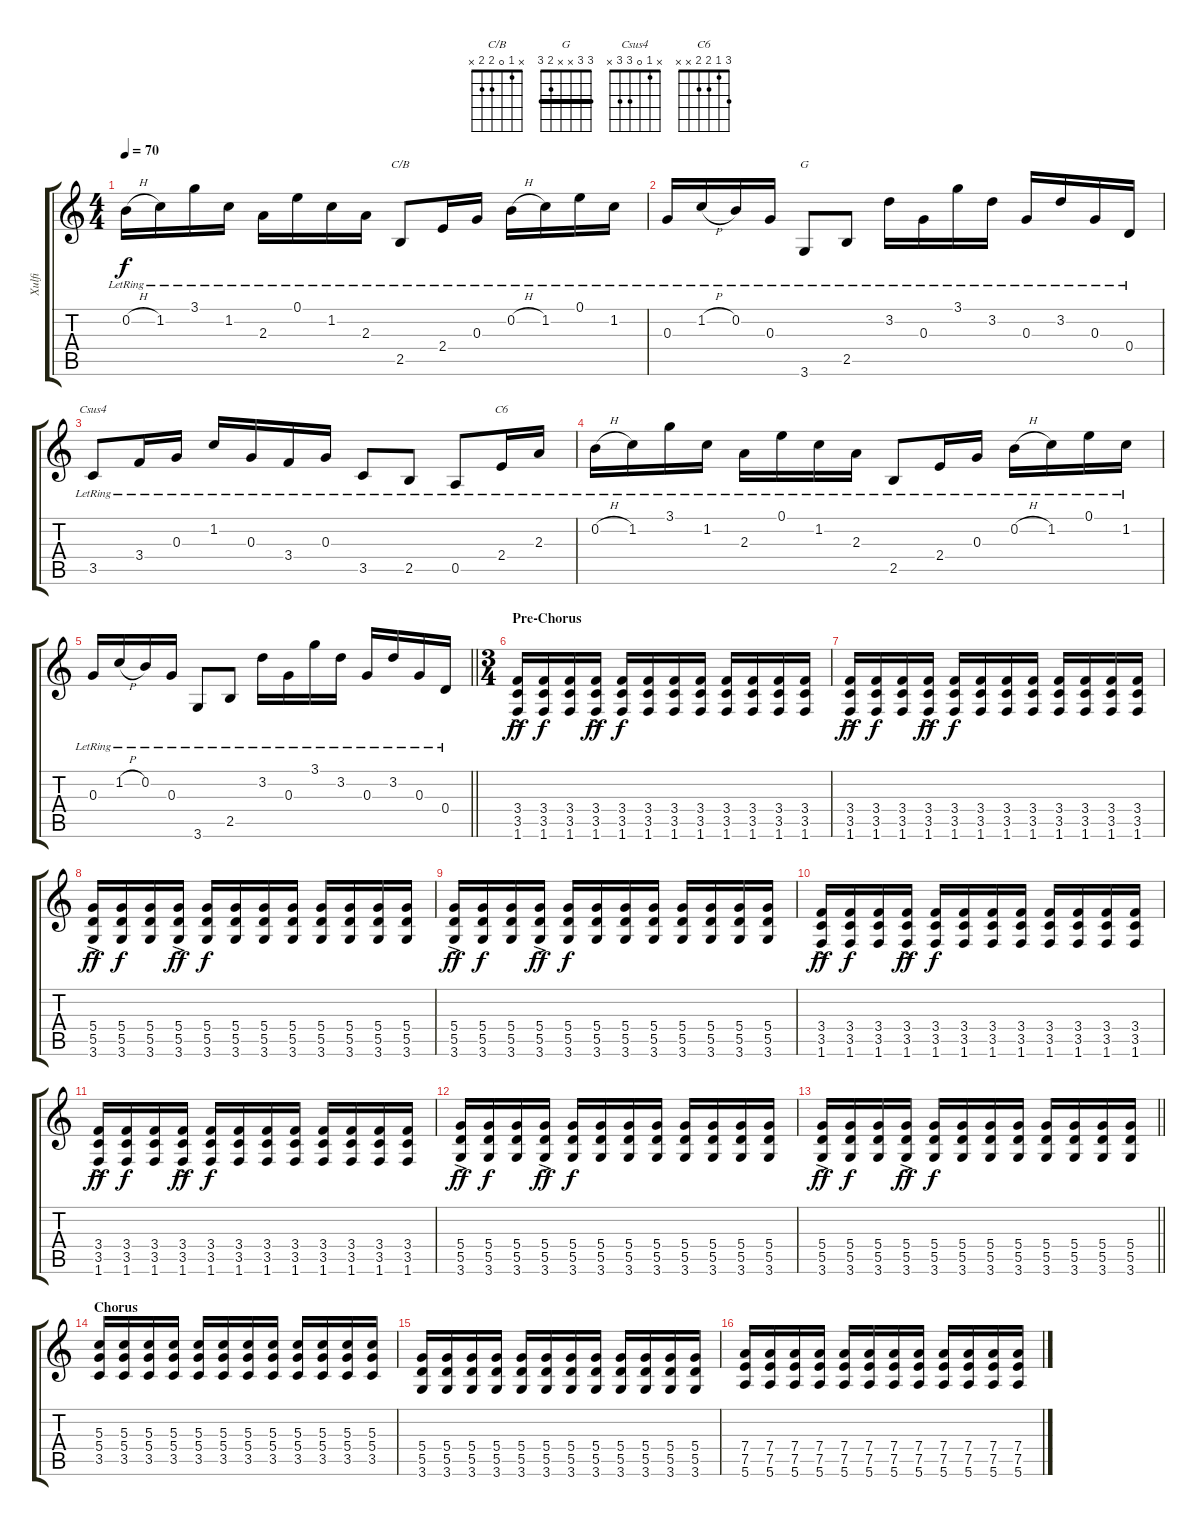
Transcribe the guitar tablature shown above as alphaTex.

\track ("Xulfi" "Xulfi") {instrument electricguitarclean}
\staff {score tabs}
\tuning (E4 B3 G3 D3 A2 E2) {hide}
\chord ("C/B" x 1 0 2 2 x)
\chord ("G" 3 3 x x 2 3) {barre 3}
\chord ("Csus4" x 1 0 3 3 x)
\chord ("C6" 3 1 2 2 x x)
\ts (4 4)
\tempo 70
\clef g2
\ks c
0.2{h lr}.16{dy f} 1.2{lr}.16 3.1{lr}.16 1.2{lr}.16 2.3{lr}.16 0.1{lr}.16 1.2{lr}.16 2.3{lr}.16 2.5{lr}.8{ch "C/B"} 2.4{lr}.16 0.3{lr}.16 0.2{h lr}.16 1.2{lr}.16 0.1{lr}.16 1.2{lr}.16 |
0.3{lr}.16 1.2{h lr}.16 0.2{lr}.16 0.3{lr}.16 3.6{lr}.8{ch "G"} 2.5{lr}.8 3.2{lr}.16 0.3{lr}.16 3.1{lr}.16 3.2{lr}.16 0.3{lr}.16 3.2{lr}.16 0.3{lr}.16 0.4{lr}.16 |
3.5{lr}.8{ch "Csus4"} 3.4{lr}.16 0.3{lr}.16 1.2{lr}.16 0.3{lr}.16 3.4{lr}.16 0.3{lr}.16 3.5{lr}.8 2.5{lr}.8 0.5{lr}.8 2.4{lr}.16{ch "C6"} 2.3{lr}.16 |
0.2{h lr}.16 1.2{lr}.16 3.1{lr}.16 1.2{lr}.16 2.3{lr}.16 0.1{lr}.16 1.2{lr}.16 2.3{lr}.16 2.5{lr}.8 2.4{lr}.16 0.3{lr}.16 0.2{h lr}.16 1.2{lr}.16 0.1{lr}.16 1.2{lr}.16 |
\barLineRight lightlight
0.3{lr}.16 1.2{h lr}.16 0.2{lr}.16 0.3{lr}.16 3.6{lr}.8 2.5{lr}.8 3.2{lr}.16 0.3{lr}.16 3.1{lr}.16 3.2{lr}.16 0.3{lr}.16 3.2{lr}.16 0.3{lr}.16 0.4{lr}.16 |
\ts (3 4)
\section ("" "Pre-Chorus")
(3.4{ac} 3.5{ac} 1.6{ac}).16{dy ff volume 12 balance 0 instrument distortionguitar} (3.4 3.5 1.6).16{dy f} (3.4 3.5 1.6).16 (3.4{ac} 3.5{ac} 1.6{ac}).16{dy ff} (3.4 3.5 1.6).16{dy f} (3.4 3.5 1.6).16 (3.4 3.5 1.6).16 (3.4 3.5 1.6).16 (3.4 3.5 1.6).16 (3.4 3.5 1.6).16 (3.4 3.5 1.6).16 (3.4 3.5 1.6).16 |
(3.4{ac} 3.5{ac} 1.6{ac}).16{dy ff} (3.4 3.5 1.6).16{dy f} (3.4 3.5 1.6).16 (3.4{ac} 3.5{ac} 1.6{ac}).16{dy ff} (3.4 3.5 1.6).16{dy f} (3.4 3.5 1.6).16 (3.4 3.5 1.6).16 (3.4 3.5 1.6).16 (3.4 3.5 1.6).16 (3.4 3.5 1.6).16 (3.4 3.5 1.6).16 (3.4 3.5 1.6).16 |
(5.4{ac} 5.5{ac} 3.6{ac}).16{dy ff} (5.4 5.5 3.6).16{dy f} (5.4 5.5 3.6).16 (5.4{ac} 5.5{ac} 3.6{ac}).16{dy ff} (5.4 5.5 3.6).16{dy f} (5.4 5.5 3.6).16 (5.4 5.5 3.6).16 (5.4 5.5 3.6).16 (5.4 5.5 3.6).16 (5.4 5.5 3.6).16 (5.4 5.5 3.6).16 (5.4 5.5 3.6).16 |
(5.4{ac} 5.5{ac} 3.6{ac}).16{dy ff} (5.4 5.5 3.6).16{dy f} (5.4 5.5 3.6).16 (5.4{ac} 5.5{ac} 3.6{ac}).16{dy ff} (5.4 5.5 3.6).16{dy f} (5.4 5.5 3.6).16 (5.4 5.5 3.6).16 (5.4 5.5 3.6).16 (5.4 5.5 3.6).16 (5.4 5.5 3.6).16 (5.4 5.5 3.6).16 (5.4 5.5 3.6).16 |
(3.4{ac} 3.5{ac} 1.6{ac}).16{dy ff} (3.4 3.5 1.6).16{dy f} (3.4 3.5 1.6).16 (3.4{ac} 3.5{ac} 1.6{ac}).16{dy ff} (3.4 3.5 1.6).16{dy f} (3.4 3.5 1.6).16 (3.4 3.5 1.6).16 (3.4 3.5 1.6).16 (3.4 3.5 1.6).16 (3.4 3.5 1.6).16 (3.4 3.5 1.6).16 (3.4 3.5 1.6).16 |
(3.4{ac} 3.5{ac} 1.6{ac}).16{dy ff} (3.4 3.5 1.6).16{dy f} (3.4 3.5 1.6).16 (3.4{ac} 3.5{ac} 1.6{ac}).16{dy ff} (3.4 3.5 1.6).16{dy f} (3.4 3.5 1.6).16 (3.4 3.5 1.6).16 (3.4 3.5 1.6).16 (3.4 3.5 1.6).16 (3.4 3.5 1.6).16 (3.4 3.5 1.6).16 (3.4 3.5 1.6).16 |
(5.4{ac} 5.5{ac} 3.6{ac}).16{dy ff} (5.4 5.5 3.6).16{dy f} (5.4 5.5 3.6).16 (5.4{ac} 5.5{ac} 3.6{ac}).16{dy ff} (5.4 5.5 3.6).16{dy f} (5.4 5.5 3.6).16 (5.4 5.5 3.6).16 (5.4 5.5 3.6).16 (5.4 5.5 3.6).16 (5.4 5.5 3.6).16 (5.4 5.5 3.6).16 (5.4 5.5 3.6).16 |
\barLineRight lightlight
(5.4{ac} 5.5{ac} 3.6{ac}).16{dy ff} (5.4 5.5 3.6).16{dy f} (5.4 5.5 3.6).16 (5.4{ac} 5.5{ac} 3.6{ac}).16{dy ff} (5.4 5.5 3.6).16{dy f} (5.4 5.5 3.6).16 (5.4 5.5 3.6).16 (5.4 5.5 3.6).16 (5.4 5.5 3.6).16 (5.4 5.5 3.6).16 (5.4 5.5 3.6).16 (5.4 5.5 3.6).16 |
\section ("" "Chorus")
(5.3 5.4 3.5).16 (5.3 5.4 3.5).16 (5.3 5.4 3.5).16 (5.3 5.4 3.5).16 (5.3 5.4 3.5).16 (5.3 5.4 3.5).16 (5.3 5.4 3.5).16 (5.3 5.4 3.5).16 (5.3 5.4 3.5).16 (5.3 5.4 3.5).16 (5.3 5.4 3.5).16 (5.3 5.4 3.5).16 |
(5.4 5.5 3.6).16 (5.4 5.5 3.6).16 (5.4 5.5 3.6).16 (5.4 5.5 3.6).16 (5.4 5.5 3.6).16 (5.4 5.5 3.6).16 (5.4 5.5 3.6).16 (5.4 5.5 3.6).16 (5.4 5.5 3.6).16 (5.4 5.5 3.6).16 (5.4 5.5 3.6).16 (5.4 5.5 3.6).16 |
(7.4 7.5 5.6).16 (7.4 7.5 5.6).16 (7.4 7.5 5.6).16 (7.4 7.5 5.6).16 (7.4 7.5 5.6).16 (7.4 7.5 5.6).16 (7.4 7.5 5.6).16 (7.4 7.5 5.6).16 (7.4 7.5 5.6).16 (7.4 7.5 5.6).16 (7.4 7.5 5.6).16 (7.4 7.5 5.6).16
